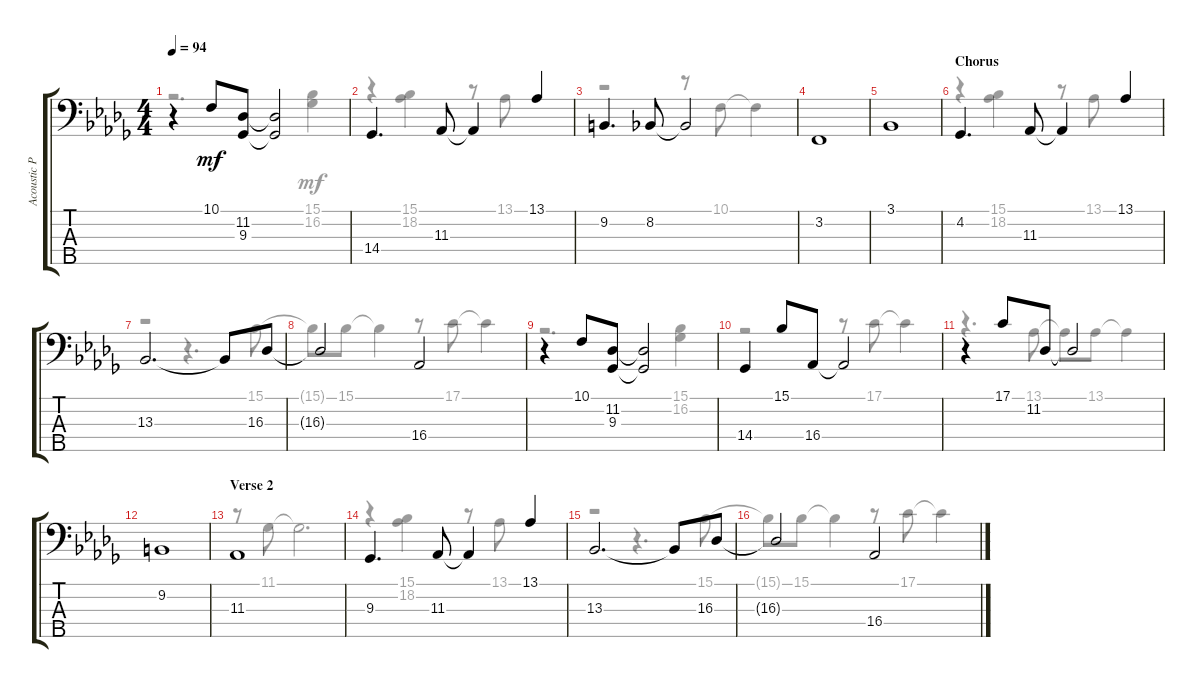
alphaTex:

\track ("Acoustic Piano (Staff 2)" "Acoustic P") {instrument acousticgrandpiano}
\staff {score tabs}
\tuning (G2 D2 A1 E1 B0) {hide}
\voice
\ts (4 4)
\tempo 94
\clef f4
\ks bbminor
r.4{dy mf} 10.1.8 (11.2 9.3).8 (11.2{t} 9.3{t}).2 |
14.4.4{d} 11.3.8 11.3{t}.4 13.1.4 |
9.2.4{d} 8.2.8 8.2{t}.2 |
3.2.1 |
3.1.1 |
\section ("" "Chorus")
4.2.4{d} 11.3.8 11.3{t}.4 13.1.4 |
13.3.2{d} 13.3{t}.8 16.3.8 |
16.3{t}.2 16.4.2 |
r.4 10.1.8 (11.2 9.3).8 (11.2{t} 9.3{t}).2 |
14.4.4 15.1.8 16.4.8 16.4{t}.2 |
r.4 17.1.8 11.2.8 11.2{t}.2 |
9.2.1 |
\section ("" "Verse 2")
11.3.1 |
9.3.4{d} 11.3.8 11.3{t}.4 13.1.4 |
13.3.2{d} 13.3{t}.8 16.3.8 |
16.3{t}.2 16.4.2
\voice
\clef f4
\ottava regular
\simile none
\ks bbminor
r.2{d dy mf} (15.1 16.2).4 |
r.4 (15.1 18.2).4 r.8 13.1.8 |
r.2 r.8 10.1.8 10.1{t}.4 |
|
|
r.4 (15.1 18.2).4 r.8 13.1.8 |
r.2 r.4{d} 15.1.8 |
15.1{t}.8 15.1.8 15.1{t}.4 r.8 17.1.8 17.1{t}.4 |
r.2{d} (15.1 16.2).4 |
r.2 r.8 17.1.8 17.1{t}.4 |
r.4{d} 13.1.8 13.1{t}.8 13.1.8 13.1{t}.4 |
|
r.8 11.1.8 11.1{t}.2{d} |
r.4 (15.1 18.2).4 r.8 13.1.8 |
r.2 r.4{d} 15.1.8 |
15.1{t}.8 15.1.8 15.1{t}.4 r.8 17.1.8 17.1{t}.4
